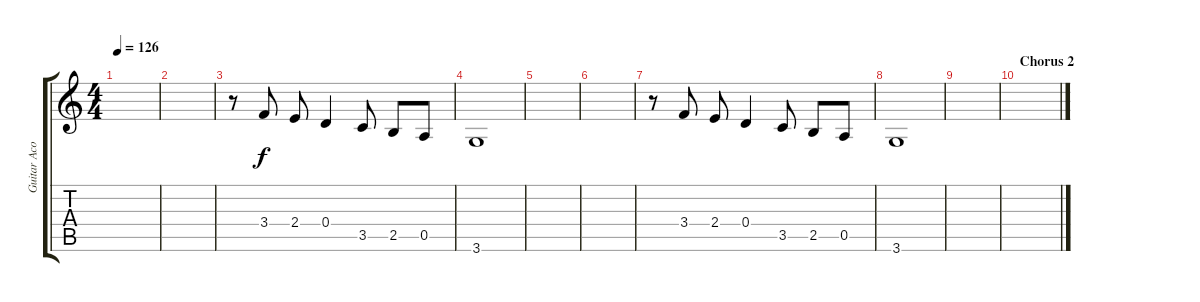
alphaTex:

\track ("Guitar Acoustic 2" "Guitar Aco") {instrument acousticguitarsteel}
\staff {score tabs}
\tuning (E4 B3 G3 D3 A2 E2) {hide}
\ts (4 4)
\tempo 126
\clef g2
\ks c
|
|
r.8 3.4.8 2.4.8 0.4.4 3.5.8 2.5.8 0.5.8 |
3.6.1 |
|
|
r.8 3.4.8 2.4.8 0.4.4 3.5.8 2.5.8 0.5.8 |
3.6.1 |
|
\section ("" "Chorus 2")
